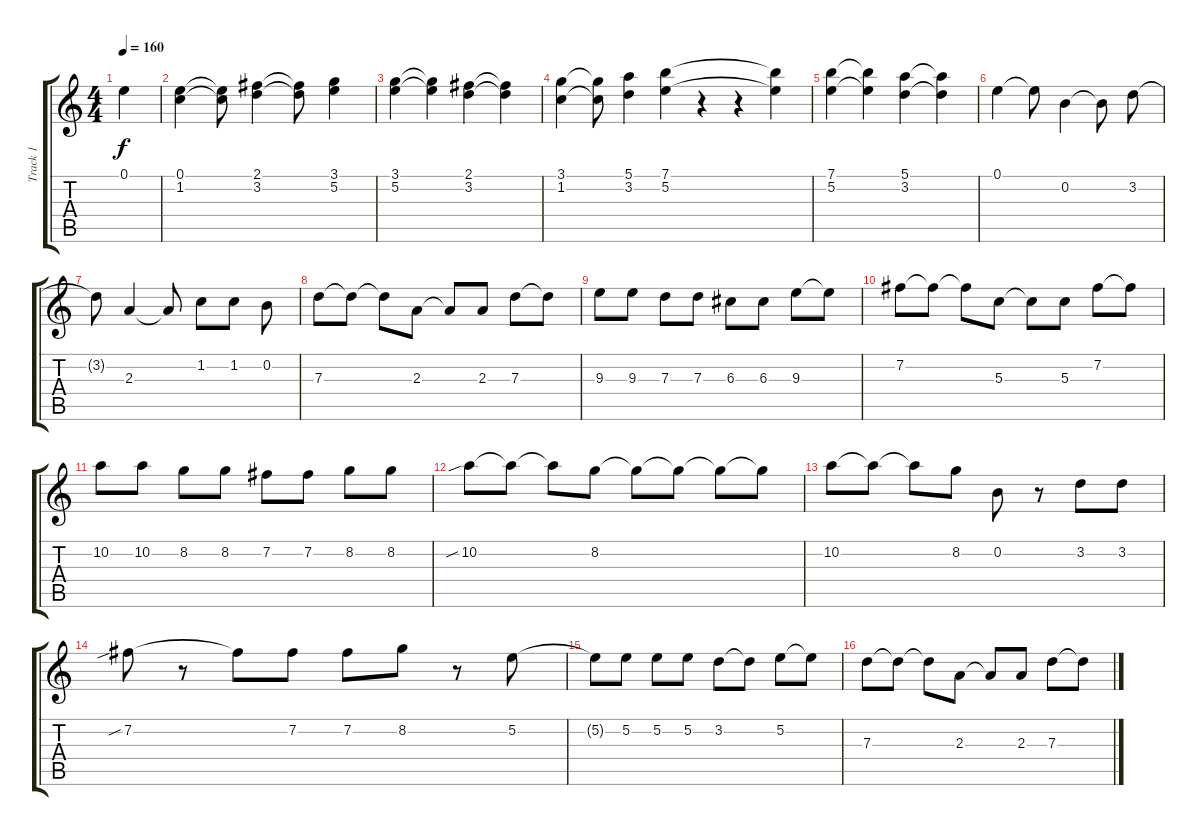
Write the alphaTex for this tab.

\track ("Track 1" "Track 1") {instrument overdrivenguitar}
\staff {score tabs}
\tuning (E4 B3 G3 D3 A2 E2) {hide}
\ts (4 4)
\tempo 160
\clef g2
\ks c
0.1{t}.4{dy f} |
(0.1 1.2).4 (0.1{t} 1.2{t}).8 (2.1 3.2).4 (2.1{t} 3.2{t}).8 (3.1 5.2).4 |
(3.1 5.2).4 (3.1{t} 5.2{t}).4 (2.1 3.2).4 (2.1{t} 3.2{t}).4 |
(3.1 1.2).4 (3.1{t} 1.2{t}).8 (5.1 3.2).4 (7.1 5.2).4 r.4 r.4 (7.1{t} 5.2{t}).4 |
(7.1 5.2).4 (7.1{t} 5.2{t}).4 (5.1 3.2).4 (5.1{t} 3.2{t}).4 |
0.1.4 0.1{t}.8 0.2.4 0.2{t}.8 3.2.8 |
3.2{t}.8 2.3.4 2.3{t}.8 1.2.8 1.2.8 0.2.8 |
7.3.8 7.3{t}.8 7.3{t}.8 2.3.8 2.3{t}.8 2.3.8 7.3.8 7.3{t}.8 |
9.3.8 9.3.8 7.3.8 7.3.8 6.3.8 6.3.8 9.3.8 9.3{t}.8 |
7.2.8 7.2{t}.8 7.2{t}.8 5.3.8 5.3{t}.8 5.3.8 7.2.8 7.2{t}.8 |
10.2.8 10.2.8 8.2.8 8.2.8 7.2.8 7.2.8 8.2.8 8.2.8 |
10.2{sib}.8 10.2{t}.8 10.2{t}.8 8.2.8 8.2{t}.8 8.2{t}.8 8.2{t}.8 8.2{t}.8 |
10.2.8 10.2{t}.8 10.2{t}.8 8.2.8 0.2.8 r.8 3.2.8 3.2.8 |
7.2{sib}.8 r.8 7.2{t}.8 7.2.8 7.2.8 8.2.8 r.8 5.2.8 |
5.2{t}.8 5.2.8 5.2.8 5.2.8 3.2.8 3.2{t}.8 5.2.8 5.2{t}.8 |
7.3.8 7.3{t}.8 7.3{t}.8 2.3.8 2.3{t}.8 2.3.8 7.3.8 7.3{t}.8
